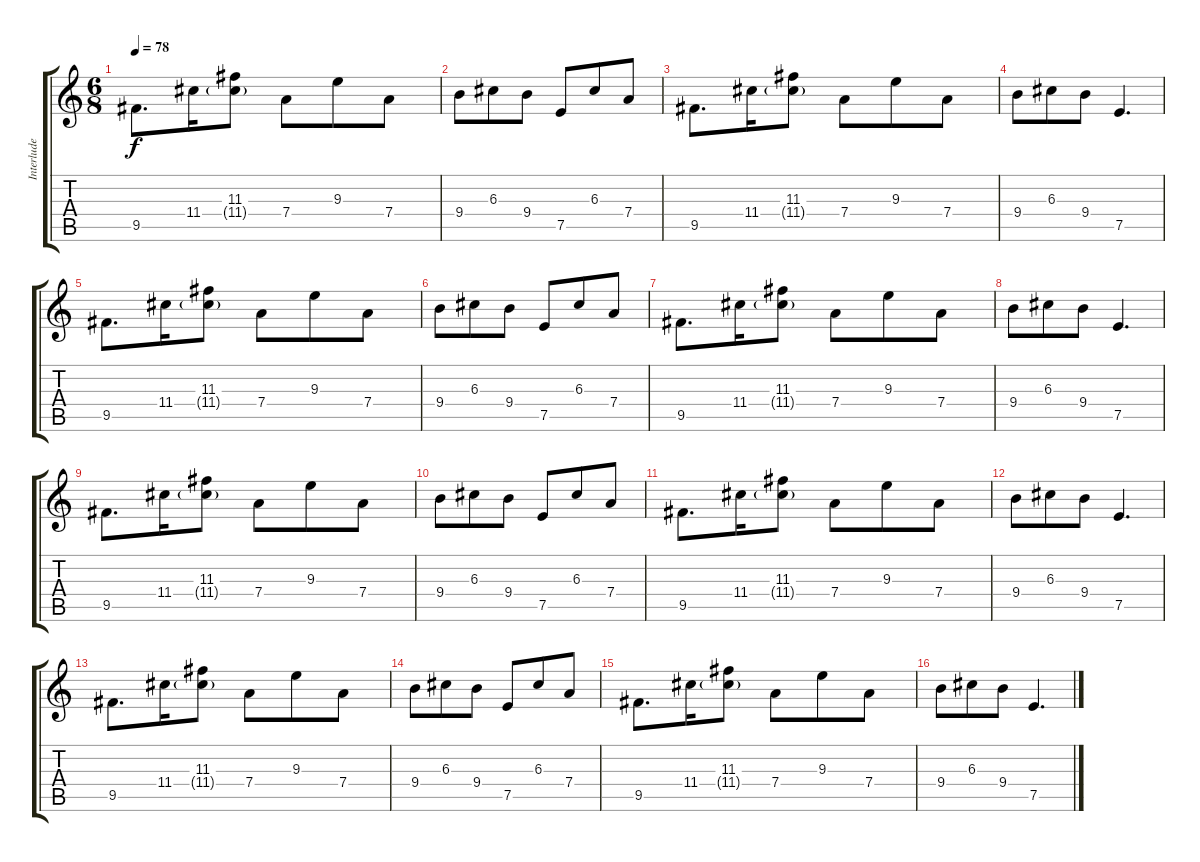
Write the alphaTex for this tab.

\track ("Interlude Guitar II" "Interlude ") {instrument electricguitarclean}
\staff {score tabs}
\tuning (E4 B3 G3 D3 A2 E2) {hide}
\ts (6 8)
\tempo 78
\clef g2
\ks c
9.5.8{d dy f} 11.4.16 (11.3 11.4{g}).8 7.4.8 9.3.8 7.4.8 |
9.4.8 6.3.8 9.4.8 7.5.8 6.3.8 7.4.8 |
9.5.8{d} 11.4.16 (11.3 11.4{g}).8 7.4.8 9.3.8 7.4.8 |
9.4.8 6.3.8 9.4.8 7.5.4{d} |
9.5.8{d} 11.4.16 (11.3 11.4{g}).8 7.4.8 9.3.8 7.4.8 |
9.4.8 6.3.8 9.4.8 7.5.8 6.3.8 7.4.8 |
9.5.8{d} 11.4.16 (11.3 11.4{g}).8 7.4.8 9.3.8 7.4.8 |
9.4.8 6.3.8 9.4.8 7.5.4{d} |
9.5.8{d} 11.4.16 (11.3 11.4{g}).8 7.4.8 9.3.8 7.4.8 |
9.4.8 6.3.8 9.4.8 7.5.8 6.3.8 7.4.8 |
9.5.8{d} 11.4.16 (11.3 11.4{g}).8 7.4.8 9.3.8 7.4.8 |
9.4.8 6.3.8 9.4.8 7.5.4{d} |
9.5.8{d} 11.4.16 (11.3 11.4{g}).8 7.4.8 9.3.8 7.4.8 |
9.4.8 6.3.8 9.4.8 7.5.8 6.3.8 7.4.8 |
9.5.8{d} 11.4.16 (11.3 11.4{g}).8 7.4.8 9.3.8 7.4.8 |
9.4.8 6.3.8 9.4.8 7.5.4{d}
